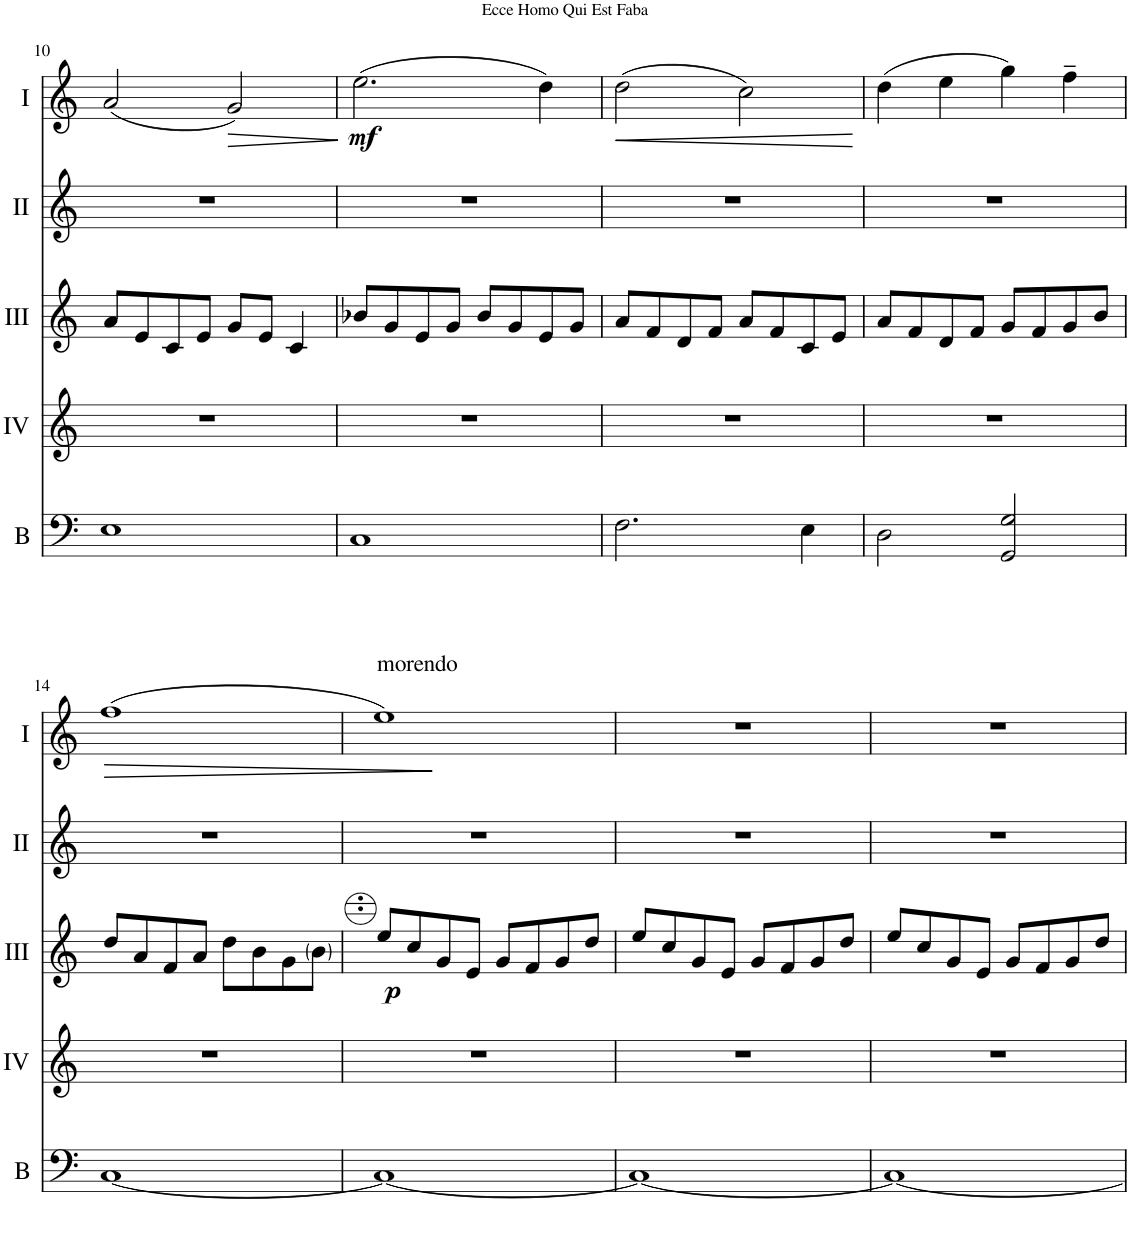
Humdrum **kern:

**kern	**kern	**kern	**dynam	**kern	**kern	**dynam
*part5	*part4	*part3	*part3	*part2	*part1	*part1
*staff5	*staff4	*staff3	*staff3	*staff2	*staff1	*staff1
*I"Bass	*I"Acc. 4	*I"Acc. 3	*	*I"Acc. 2	*I"Acc. 1	*
*I'B	*	*	*	*	*	*
!!LO:PB:g=z
*clefF4	*clefG2	*clefG2	*	*clefG2	*clefG2	*
*Trd7c12	*Trd7c12	*	*	*	*	*
*k[]	*k[]	*k[]	*	*k[]	*k[]	*
*M4/4	*M4/4	*M4/4	*	*M4/4	*M4/4	*
*met(c)	*met(c)	*met(c)	*	*met(c)	*met(c)	*
=10	=10	=10	=10	=10	=10	=10
1E	1r	8a/L	.	1r	(2a/	.
.	.	8e/	.	.	.	.
.	.	8c/	.	.	.	.
.	.	8e/J	.	.	.	.
!	!	!	!	!	!	!LO:HP:b
.	.	8g/L	.	.	2g/)	>
.	.	8e/J	.	.	.	.
.	.	4c/	.	.	.	.
.	.	.	.	.	.	]
=11	=11	=11	=11	=11	=11	=11
!	!	!	!	!	!	!LO:DY:b
1C	1r	8b-X/L	.	1r	(2.ee\	mf
.	.	8g/	.	.	.	.
.	.	8e/	.	.	.	.
.	.	8g/J	.	.	.	.
.	.	8b-/L	.	.	.	.
.	.	8g/	.	.	.	.
.	.	8e/	.	.	4dd\)	.
.	.	8g/J	.	.	.	.
=12	=12	=12	=12	=12	=12	=12
!	!	!	!	!	!	!LO:HP:b
2.F\	1r	8a/L	.	1r	(2dd\	<
.	.	8f/	.	.	.	.
.	.	8d/	.	.	.	.
.	.	8f/J	.	.	.	.
.	.	8a/L	.	.	2cc\)	.
.	.	8f/	.	.	.	.
4E\	.	8c/	.	.	.	.
.	.	8e/J	.	.	.	.
.	.	.	.	.	.	[
=13	=13	=13	=13	=13	=13	=13
2D\	1r	8a/L	.	1r	(4dd\	.
.	.	8f/	.	.	.	.
.	.	8d/	.	.	4ee\	.
.	.	8f/J	.	.	.	.
2GG/ 2G/	.	8g/L	.	.	4gg\)	.
.	.	8f/	.	.	.	.
.	.	8g/	.	.	4ff~\	.
.	.	8b/J	.	.	.	.
!!LO:LB:g=z
=14	=14	=14	=14	=14	=14	=14
!	!	!	!	!	!	!LO:HP:b
[1C	1r	8dd/L	.	1r	(1ff	>
.	.	8a/	.	.	.	.
.	.	8f/	.	.	.	.
.	.	8a/J	.	.	.	.
.	.	8dd\L	.	.	.	.
.	.	8b\	.	.	.	.
.	.	8g\	.	.	.	.
.	.	8b\J	.	.	.	.
.	.	.	.	.	.	]
=15	=15	=15	=15	=15	=15	=15
!	!	!	!	!	!LO:TX:a:t=morendo	!
!	!	!	!LO:DY:b	!	!	!
1C_	1r	8ee/L	p	1r	1ee)	.
.	.	8cc/	.	.	.	.
.	.	8g/	.	.	.	.
.	.	8e/J	.	.	.	.
.	.	8g/L	.	.	.	.
.	.	8f/	.	.	.	.
.	.	8g/	.	.	.	.
.	.	8dd/J	.	.	.	.
=16	=16	=16	=16	=16	=16	=16
1C_	1r	8ee/L	.	1r	1r	.
.	.	8cc/	.	.	.	.
.	.	8g/	.	.	.	.
.	.	8e/J	.	.	.	.
.	.	8g/L	.	.	.	.
.	.	8f/	.	.	.	.
.	.	8g/	.	.	.	.
.	.	8dd/J	.	.	.	.
=17	=17	=17	=17	=17	=17	=17
1C_	1r	8ee/L	.	1r	1r	.
.	.	8cc/	.	.	.	.
.	.	8g/	.	.	.	.
.	.	8e/J	.	.	.	.
.	.	8g/L	.	.	.	.
.	.	8f/	.	.	.	.
.	.	8g/	.	.	.	.
.	.	8dd/J	.	.	.	.
=	=	=	=	=	=	=
*-	*-	*-	*-	*-	*-	*-
